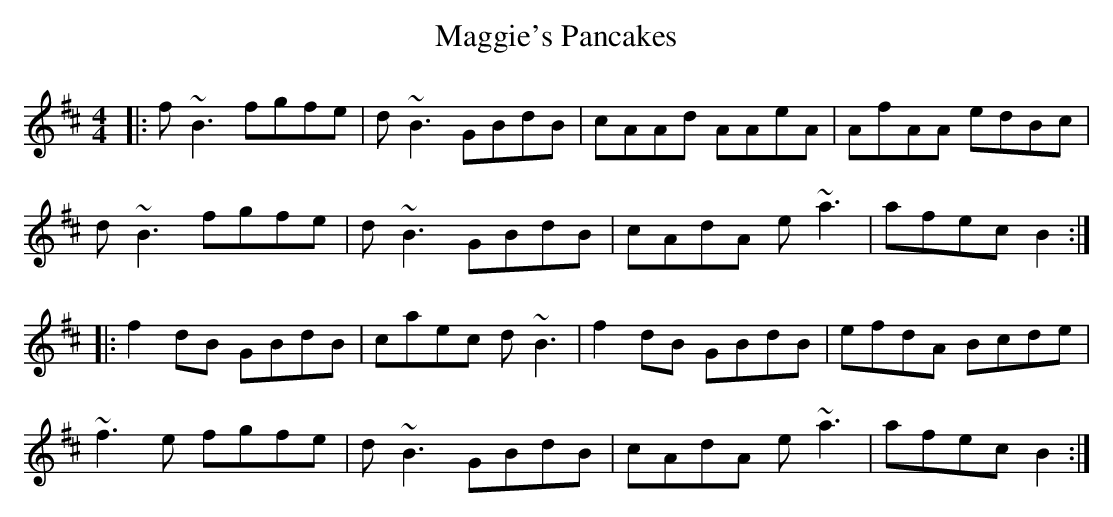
X:1
T: Maggie's Pancakes
M: 4/4
L: 1/8
K: Bmin
|:f ~B3 fgfe|d ~B3 GBdB|cAAd AAeA|AfAA edBc|
d ~B3 fgfe|d ~B3 GBdB|cAdA e ~a3|afec B2:|
|:f2 dB GBdB|caec d ~B3|f2 dB GBdB|efdA Bcde|
~f3 e fgfe|d ~B3 GBdB|cAdA e ~a3|afec B2:|
